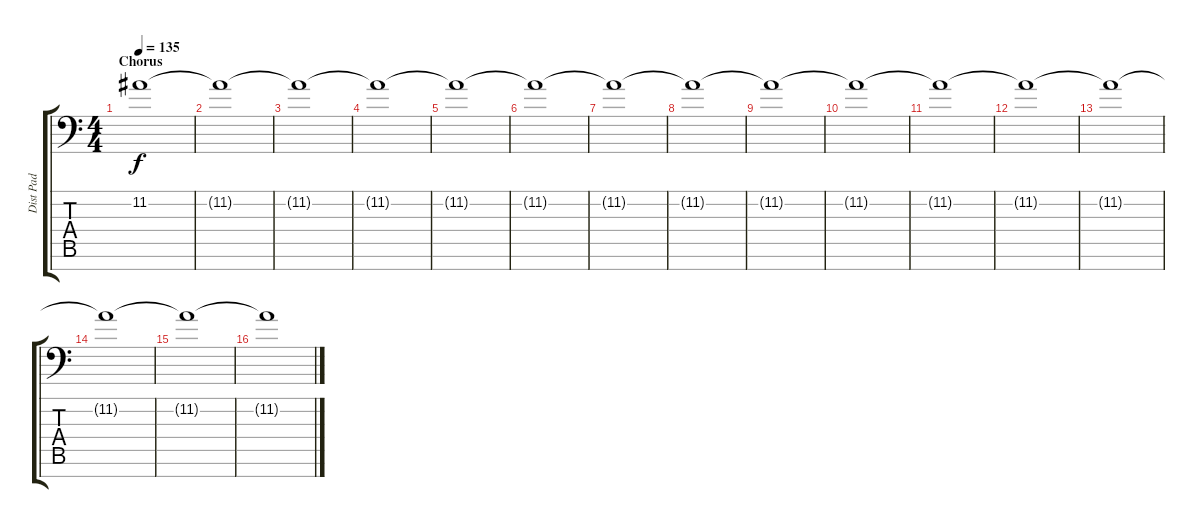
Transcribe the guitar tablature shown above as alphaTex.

\track ("Dist Pad" "Dist Pad") {instrument pad6metallic}
\staff {score tabs}
\tuning (E4 B3 G3 D3 A2 E2 C-1) {hide}
\ts (4 4)
\section ("" "Chorus")
\tempo 135
\clef f4
\ks c
11.2{t}.1{dy f} |
11.2{t}.1 |
11.2{t}.1 |
11.2{t}.1 |
11.2{t}.1 |
11.2{t}.1 |
11.2{t}.1 |
11.2{t}.1 |
11.2{t}.1 |
11.2{t}.1 |
11.2{t}.1 |
11.2{t}.1 |
11.2{t}.1 |
11.2{t}.1 |
11.2{t}.1 |
11.2{t}.1
